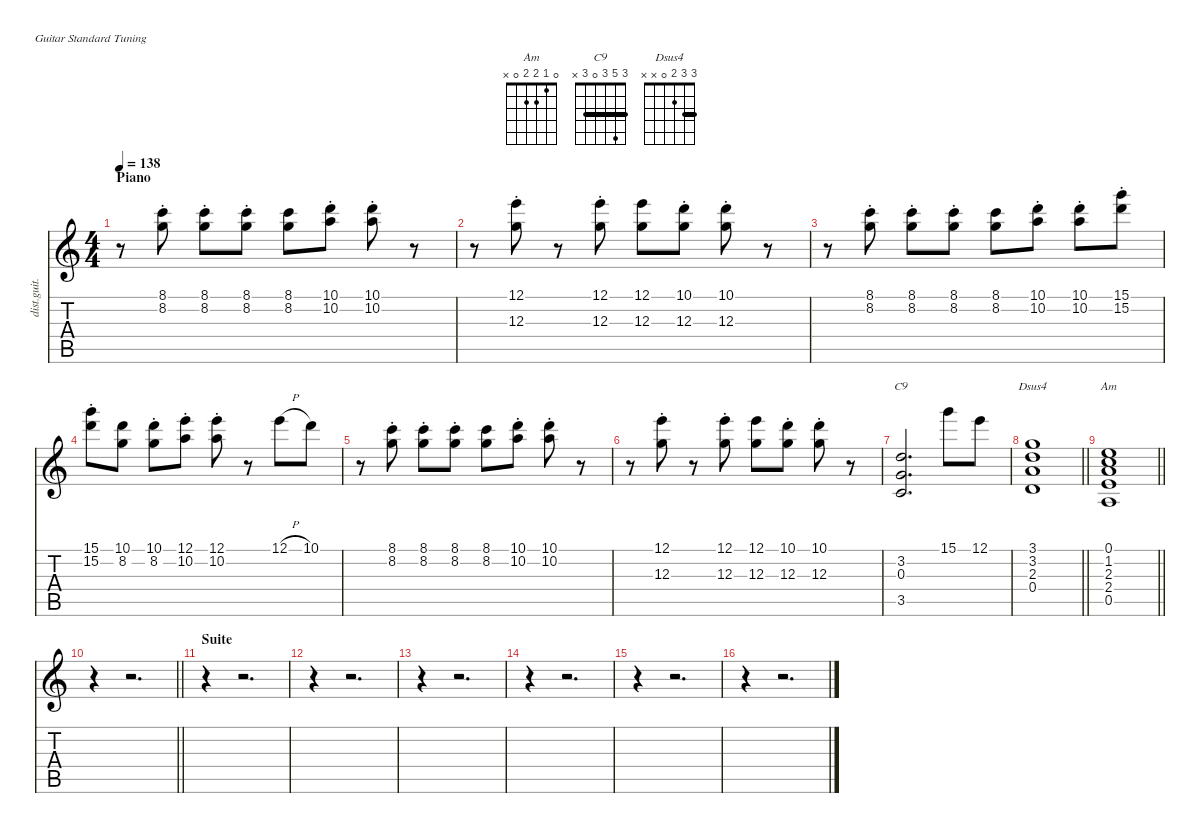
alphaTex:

\defaultSystemsLayout 4
\hideDynamics
\bracketExtendMode nobrackets
\track ("Sylvain" "dist.guit.") {instrument distortionguitar}
\staff {score tabs}
\tuning (E4 B3 G3 D3 A2 E2)
\chord ("Am" 0 1 2 2 0 x) {showfingering false}
\chord ("C9" 3 5 3 0 3 x) {showfingering false barre 3}
\chord ("Dsus4" 3 3 2 0 x x) {showfingering false barre 3}
\ts (4 4)
\section ("" "Piano")
\tempo 138
\clef g2
\ks aminor
r.8{dy mf} (8.1{st} 8.2{st}).8 (8.1{st} 8.2{st}).8 (8.1{st} 8.2{st}).8 (8.1 8.2).8 (10.1{st} 10.2{st}).8 (10.1{st} 10.2{st}).8 r.8 |
r.8 (12.1{st} 12.3{st}).8 r.8 (12.1{st} 12.3{st}).8 (12.1 12.3).8 (10.1{st} 12.3{st}).8 (10.1{st} 12.3{st}).8 r.8 |
r.8 (8.1{st} 8.2{st}).8 (8.1{st} 8.2{st}).8 (8.1{st} 8.2{st}).8 (8.1 8.2).8 (10.1{st} 10.2{st}).8 (10.1{st} 10.2{st}).8 (15.1{st} 15.2).8{dy f} |
(15.1{st} 15.2).8 (10.1 8.2).8 (10.1 8.2{st}).8 (12.1{st} 10.2{st}).8 (12.1{st} 10.2{st}).8 r.8 12.1{h}.8 10.1.8 |
r.8 (8.1{st} 8.2{st}).8{dy mf} (8.1{st} 8.2{st}).8 (8.1{st} 8.2{st}).8 (8.1 8.2).8 (10.1{st} 10.2{st}).8 (10.1{st} 10.2{st}).8 r.8 |
r.8 (12.1{st} 12.3{st}).8 r.8 (12.1{st} 12.3{st}).8 (12.1 12.3).8 (10.1{st} 12.3{st}).8 (10.1{st} 12.3{st}).8 r.8 |
(3.5 0.3 3.2).2{d ch "C9" dy f} 15.1.8 12.1.8 |
\barLineRight lightlight
(0.4 2.3 3.2 3.1).1{ch "Dsus4" dy mf} |
\barLineRight lightlight
(0.5 2.4 2.3 1.2 0.1).1{ch "Am"} |
\barLineRight lightlight
r.4 r.2{d} |
\section ("" "Suite")
r.4 r.2{d} |
r.4 r.2{d} |
r.4 r.2{d} |
r.4 r.2{d} |
r.4 r.2{d} |
r.4 r.2{d}
